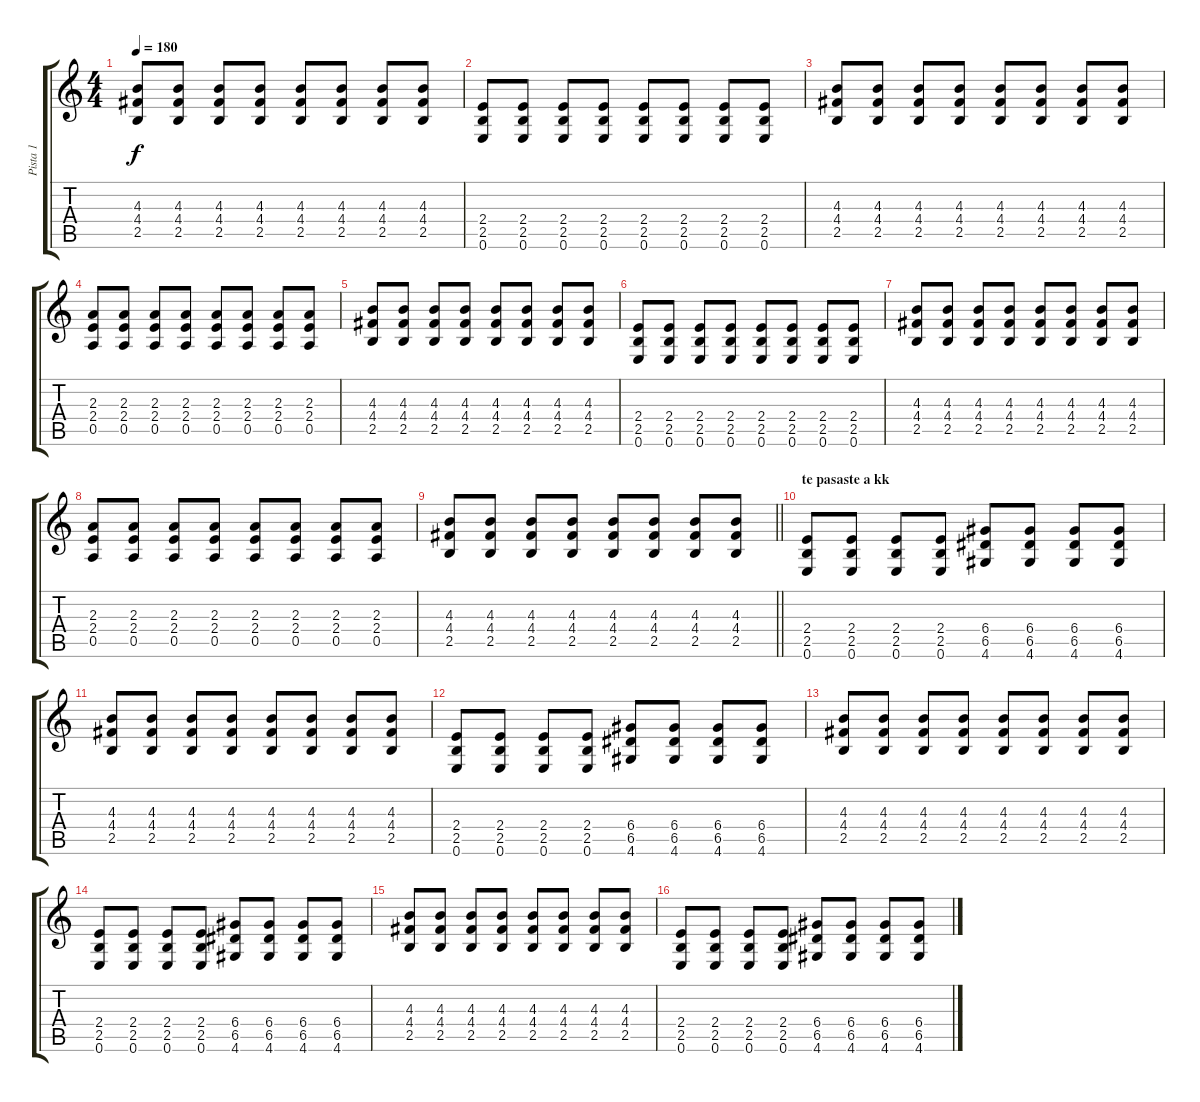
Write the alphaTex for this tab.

\track ("Pista 1" "Pista 1") {instrument distortionguitar}
\staff {score tabs}
\tuning (E4 B3 G3 D3 A2 E2) {hide}
\ts (4 4)
\tempo 180
\clef g2
\ks c
(4.3 4.4 2.5).8{dy f} (4.3 4.4 2.5).8 (4.3 4.4 2.5).8 (4.3 4.4 2.5).8 (4.3 4.4 2.5).8 (4.3 4.4 2.5).8 (4.3 4.4 2.5).8 (4.3 4.4 2.5).8 |
(2.4 2.5 0.6).8 (2.4 2.5 0.6).8 (2.4 2.5 0.6).8 (2.4 2.5 0.6).8 (2.4 2.5 0.6).8 (2.4 2.5 0.6).8 (2.4 2.5 0.6).8 (2.4 2.5 0.6).8 |
(4.3 4.4 2.5).8 (4.3 4.4 2.5).8 (4.3 4.4 2.5).8 (4.3 4.4 2.5).8 (4.3 4.4 2.5).8 (4.3 4.4 2.5).8 (4.3 4.4 2.5).8 (4.3 4.4 2.5).8 |
(2.3 2.4 0.5).8 (2.3 2.4 0.5).8 (2.3 2.4 0.5).8 (2.3 2.4 0.5).8 (2.3 2.4 0.5).8 (2.3 2.4 0.5).8 (2.3 2.4 0.5).8 (2.3 2.4 0.5).8 |
(4.3 4.4 2.5).8 (4.3 4.4 2.5).8 (4.3 4.4 2.5).8 (4.3 4.4 2.5).8 (4.3 4.4 2.5).8 (4.3 4.4 2.5).8 (4.3 4.4 2.5).8 (4.3 4.4 2.5).8 |
(2.4 2.5 0.6).8 (2.4 2.5 0.6).8 (2.4 2.5 0.6).8 (2.4 2.5 0.6).8 (2.4 2.5 0.6).8 (2.4 2.5 0.6).8 (2.4 2.5 0.6).8 (2.4 2.5 0.6).8 |
(4.3 4.4 2.5).8 (4.3 4.4 2.5).8 (4.3 4.4 2.5).8 (4.3 4.4 2.5).8 (4.3 4.4 2.5).8 (4.3 4.4 2.5).8 (4.3 4.4 2.5).8 (4.3 4.4 2.5).8 |
(2.3 2.4 0.5).8 (2.3 2.4 0.5).8 (2.3 2.4 0.5).8 (2.3 2.4 0.5).8 (2.3 2.4 0.5).8 (2.3 2.4 0.5).8 (2.3 2.4 0.5).8 (2.3 2.4 0.5).8 |
\barLineRight lightlight
(4.3 4.4 2.5).8 (4.3 4.4 2.5).8 (4.3 4.4 2.5).8 (4.3 4.4 2.5).8 (4.3 4.4 2.5).8 (4.3 4.4 2.5).8 (4.3 4.4 2.5).8 (4.3 4.4 2.5).8 |
\section ("" "te pasaste a kk")
(2.4 2.5 0.6).8 (2.4 2.5 0.6).8 (2.4 2.5 0.6).8 (2.4 2.5 0.6).8 (6.4 6.5 4.6).8 (6.4 6.5 4.6).8 (6.4 6.5 4.6).8 (6.4 6.5 4.6).8 |
(4.3 4.4 2.5).8 (4.3 4.4 2.5).8 (4.3 4.4 2.5).8 (4.3 4.4 2.5).8 (4.3 4.4 2.5).8 (4.3 4.4 2.5).8 (4.3 4.4 2.5).8 (4.3 4.4 2.5).8 |
(2.4 2.5 0.6).8 (2.4 2.5 0.6).8 (2.4 2.5 0.6).8 (2.4 2.5 0.6).8 (6.4 6.5 4.6).8 (6.4 6.5 4.6).8 (6.4 6.5 4.6).8 (6.4 6.5 4.6).8 |
(4.3 4.4 2.5).8 (4.3 4.4 2.5).8 (4.3 4.4 2.5).8 (4.3 4.4 2.5).8 (4.3 4.4 2.5).8 (4.3 4.4 2.5).8 (4.3 4.4 2.5).8 (4.3 4.4 2.5).8 |
(2.4 2.5 0.6).8 (2.4 2.5 0.6).8 (2.4 2.5 0.6).8 (2.4 2.5 0.6).8 (6.4 6.5 4.6).8 (6.4 6.5 4.6).8 (6.4 6.5 4.6).8 (6.4 6.5 4.6).8 |
(4.3 4.4 2.5).8 (4.3 4.4 2.5).8 (4.3 4.4 2.5).8 (4.3 4.4 2.5).8 (4.3 4.4 2.5).8 (4.3 4.4 2.5).8 (4.3 4.4 2.5).8 (4.3 4.4 2.5).8 |
(2.4 2.5 0.6).8 (2.4 2.5 0.6).8 (2.4 2.5 0.6).8 (2.4 2.5 0.6).8 (6.4 6.5 4.6).8 (6.4 6.5 4.6).8 (6.4 6.5 4.6).8 (6.4 6.5 4.6).8
